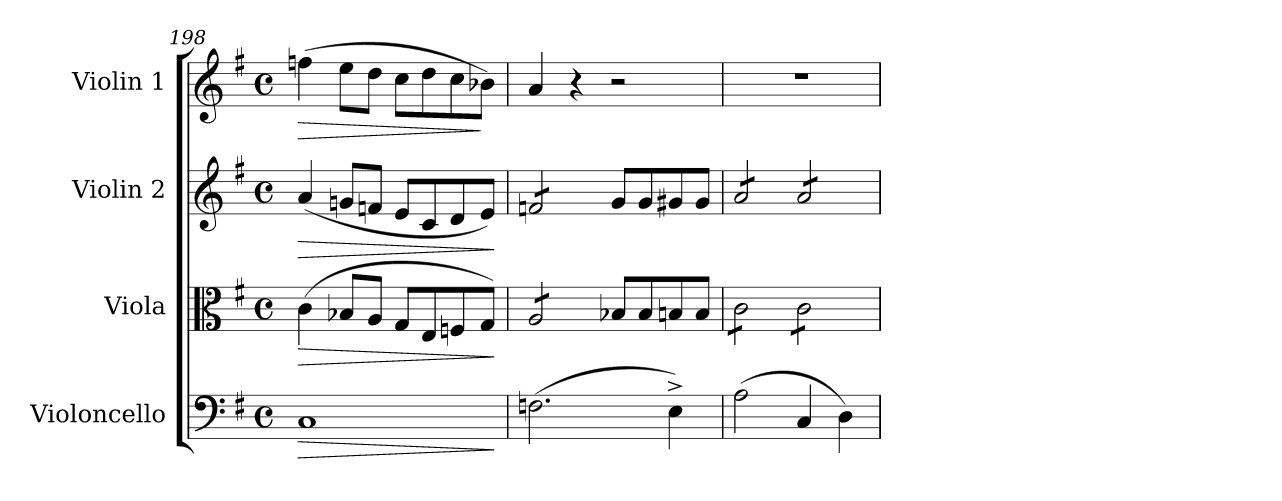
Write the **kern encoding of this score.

**kern	**dynam	**kern	**dynam	**kern	**dynam	**kern	**dynam
*part4	*part4	*part3	*part3	*part2	*part2	*part1	*part1
*staff4	*staff4	*staff3	*staff3	*staff2	*staff2	*staff1	*staff1
*I"Violoncello	*	*I"Viola	*	*I"Violin 2	*	*I"Violin 1	*
*I'Vc	*	*I'Vla	*	*I'Vln	*	*I'Vln	*
*clefF4	*	*clefC3	*	*clefG2	*	*clefG2	*
*k[f#]	*	*k[f#]	*	*k[f#]	*	*k[f#]	*
*M4/4	*	*M4/4	*	*M4/4	*	*M4/4	*
*met(c)	*	*met(c)	*	*met(c)	*	*met(c)	*
=198	=198	=198	=198	=198	=198	=198	=198
!	!LO:HP:b	!	!LO:HP:b	!	!LO:HP:b	!	!LO:HP:b
1C	>	(>4c\	>	(4a/	>	(4ffn\	>
.	.	8B-X/L	.	8gn/L	.	8ee\L	.
.	.	8A/J	.	8fn/J	.	8dd\J	.
.	.	8G/L	.	8e/L	.	8cc\L	.
.	.	8E/	.	8c/	.	8dd\	.
.	.	8Fn/	.	8d/	.	8cc\	.
.	.	8G/J)	.	8e/J)	.	8b-X\J)	]
.	]	.	]	.	]	.	.
!!LO:LB:g=z
=199	=199	=199	=199	=199	=199	=199	=199
*	*	*tremolo	*	*	*	*	*
*	*	*	*	*tremolo	*	*	*
(2.Fn\	.	8A/L	.	8fn/L	.	4a/	.
.	.	8A/	.	8fn/	.	.	.
.	.	8A/	.	8fn/	.	4r	.
.	.	8A/J	.	8fn/J	.	.	.
*	*	*	*	*Xtremolo	*	*	*
*	*	*Xtremolo	*	*	*	*	*
.	.	8B-X/L	.	8g/L	.	2r	.
.	.	8B-/	.	8g/	.	.	.
4E^\)	.	8Bn/	.	8g#X/	.	.	.
.	.	8B/J	.	8g#/J	.	.	.
=200	=200	=200	=200	=200	=200	=200	=200
*	*	*tremolo	*	*	*	*	*
*	*	*	*	*tremolo	*	*	*
(2A\	.	8c\L	.	8a/L	.	1r	.
.	.	8c\	.	8a/	.	.	.
.	.	8c\	.	8a/	.	.	.
.	.	8c\J	.	8a/J	.	.	.
4C/	.	8c\L	.	8a/L	.	.	.
.	.	8c\	.	8a/	.	.	.
4D\)	.	8c\	.	8a/	.	.	.
.	.	8c\J	.	8a/J	.	.	.
*	*	*	*	*Xtremolo	*	*	*
*	*	*Xtremolo	*	*	*	*	*
=	=	=	=	=	=	=	=
*-	*-	*-	*-	*-	*-	*-	*-
